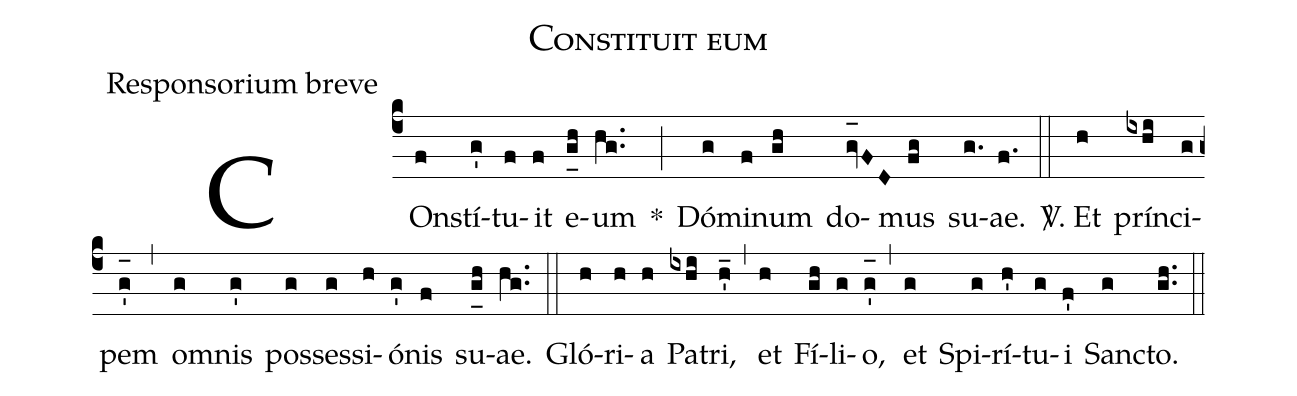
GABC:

name:Constituit eum;
office-part:Responsorium breve;
%%
(c4) COn(f)stí(g')tu(f)it(f) e(g_[uh:l]h)um(hg..) *(;) Dó(g)mi(f)num(gh) do(gv_[oh:h]FD)mus(fg) su(g.)ae.(f.) (::)
<sp>V/</sp>. Et(h) prín(ixhi)ci(g)pem(g'_[oh:h]) (,) o(g)mnis(g') pos(g)ses(g)si(h)ó(g')nis(f) su(g_[uh:l]h)ae.(hg..) (::) Gló(h)ri(h)a(h) Pa(ixhi)tri,(h'_) (,) et(h) Fí(gh)li(g)o,(g'_[oh:h]) (,) et(g) Spi(g)rí(h')tu(g)i(f') San(g)cto.(gh..) (::)
